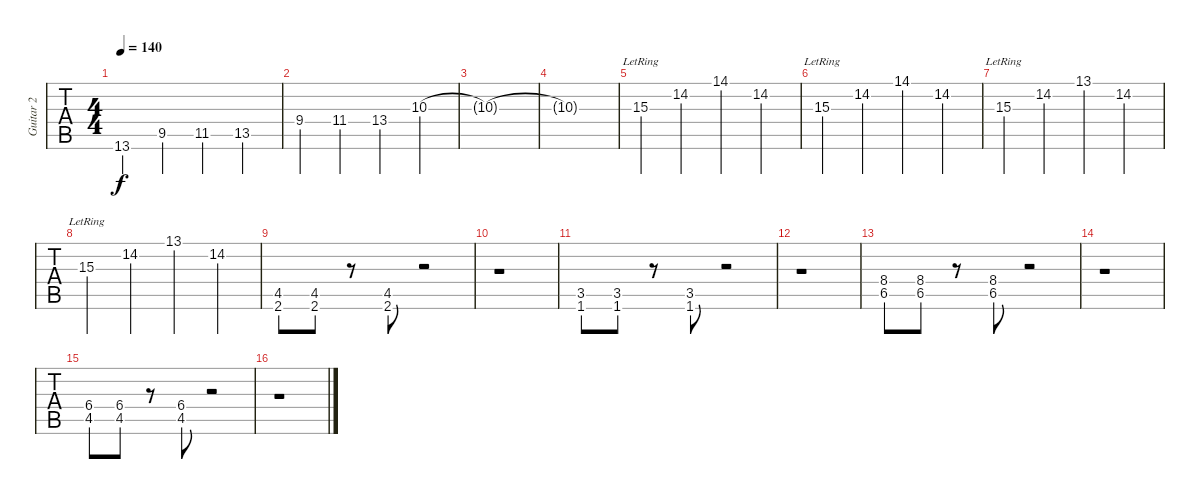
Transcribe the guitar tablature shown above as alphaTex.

\track ("Guitar 2" "Guitar 2") {instrument overdrivenguitar}
\staff {tabs}
\tuning (E4 B3 G3 D3 A2 E2) {hide}
\ts (4 4)
\tempo 140
\clef g2
\ks c
13.6.4{dy f} 9.5.4 11.5.4 13.5.4 |
9.4.4 11.4.4 13.4.4 10.3.4 |
10.3{t}.1 |
10.3{t}.1 |
15.3{lr}.4 14.2.4 14.1.4 14.2.4 |
15.3{lr}.4 14.2.4 14.1.4 14.2.4 |
15.3{lr}.4 14.2.4 13.1.4 14.2.4 |
15.3{lr}.4 14.2.4 13.1.4 14.2.4 |
(4.5 2.6).8{instrument electricguitarclean} (4.5 2.6).8 r.8 (4.5 2.6).8 r.2 |
r.1 |
(3.5 1.6).8 (3.5 1.6).8 r.8 (3.5 1.6).8 r.2 |
r.1 |
(8.4 6.5).8 (8.4 6.5).8 r.8 (8.4 6.5).8 r.2 |
r.1 |
(6.4 4.5).8 (6.4 4.5).8 r.8 (6.4 4.5).8 r.2 |
r.1
